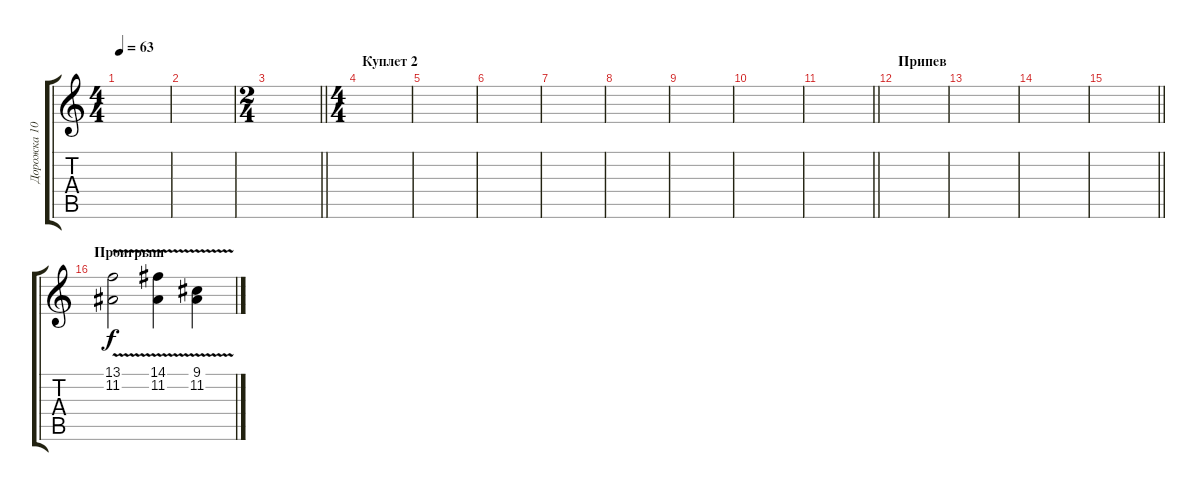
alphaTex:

\track ("Дорожка 10" "Дорожка 10") {instrument choiraahs}
\staff {score tabs}
\tuning (E4 B3 G3 D3 A2 E2) {hide}
\ts (4 4)
\tempo 63
\clef g2
\ks c
|
|
\ts (2 4)
\barLineRight lightlight
|
\ts (4 4)
\section ("" "Куплет 2")
|
|
|
|
|
|
|
\barLineRight lightlight
|
\section ("" "Припев")
|
|
|
\barLineRight lightlight
|
\section ("" "Проигрыш")
(13.1{v} 11.2{v}).2{volume 8} (14.1{v} 11.2{v}).4 (9.1{v} 11.2{v}).4
